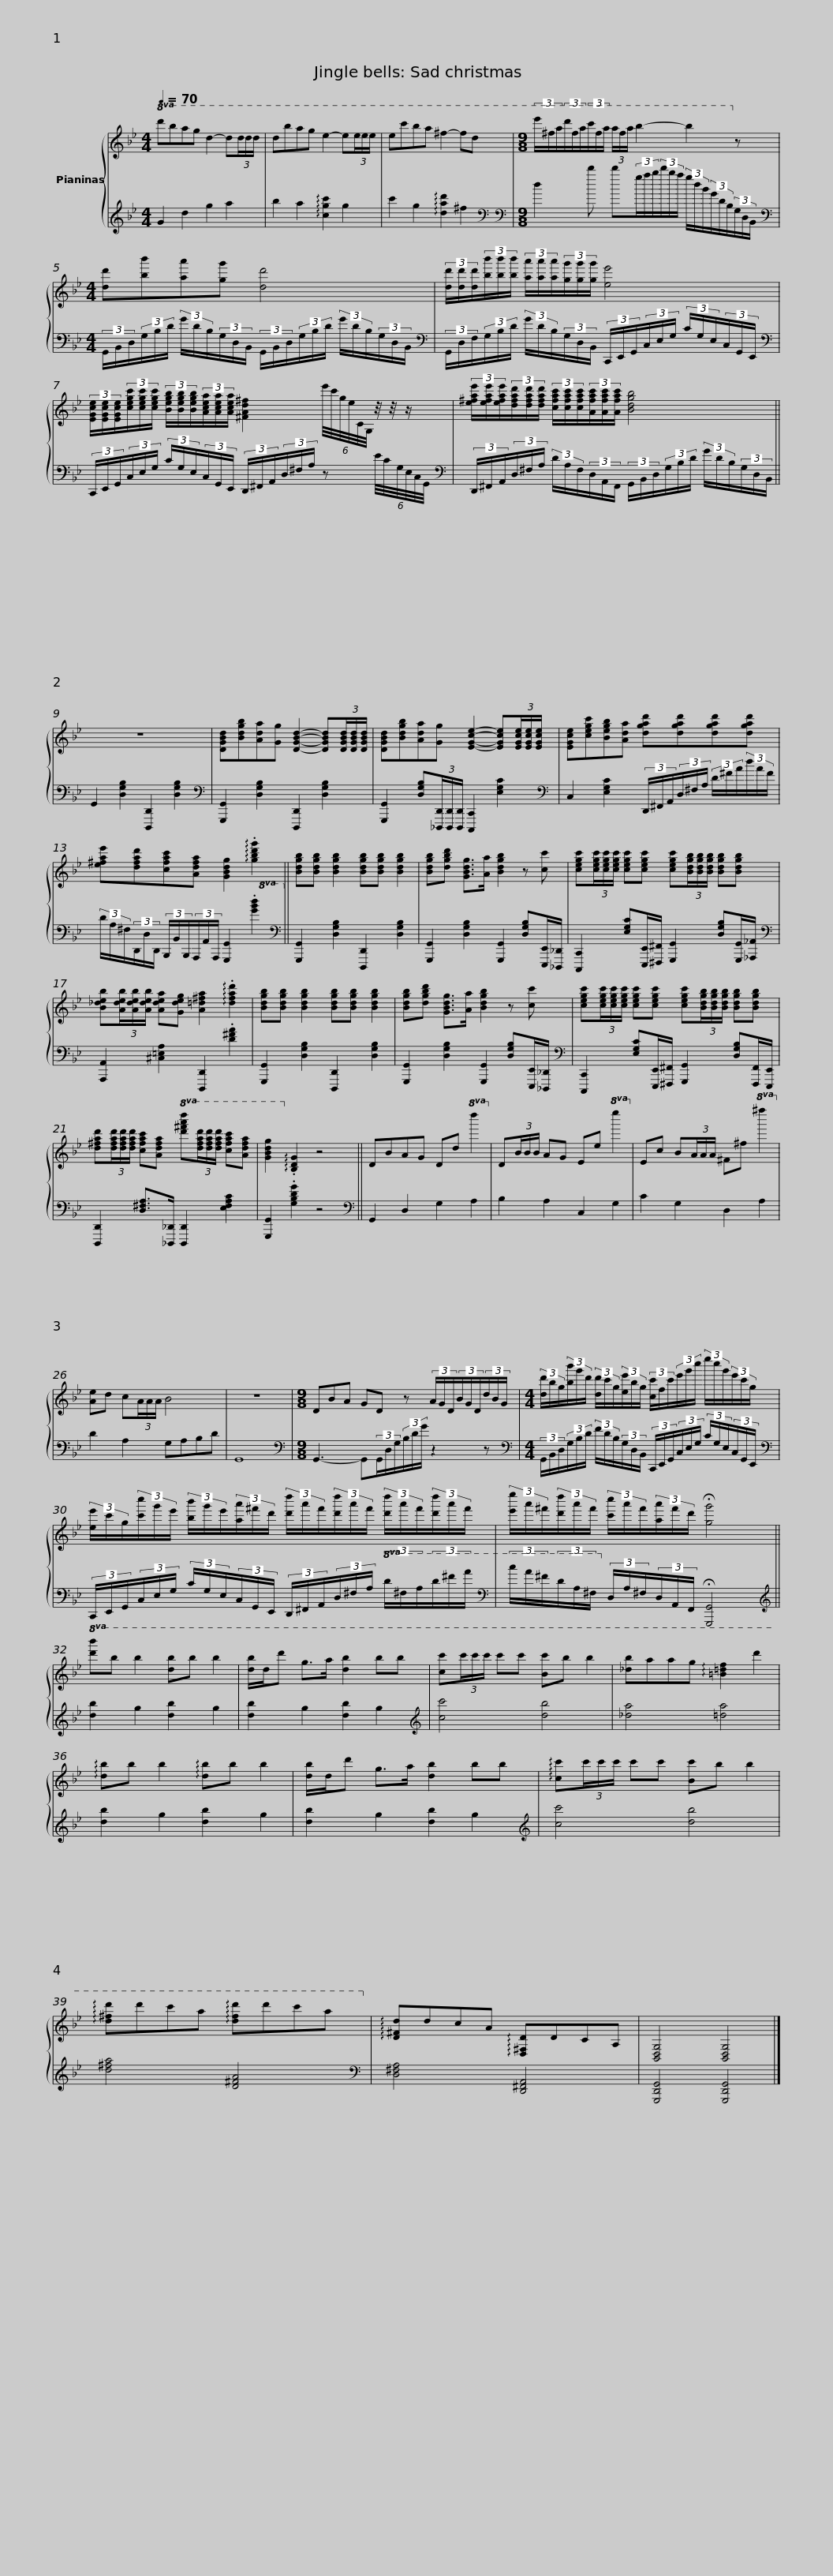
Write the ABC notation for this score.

X:1
%%score { 1 | 2 }
L:1/8
Q:1/4=70
M:4/4
I:linebreak $
K:Bb
V:1 treble
V:2 treble
V:1
!8va(! d'b'a'g' d'2- d'(3d'/d'/d'/ | d'b'a'g' e'2- e'(3e'/e'/e'/ | e'c''b'a' ^f'2- f'd' |$[K:Bb][M:9/8] (3e''/^f'/a'/(3d''/f'/a'/(3c''/f'/a'/ (3a'/f'/a'/ b'2- b'2!8va)! z |$[K:Bb][M:4/4] [dd'][bb'][aa'][gg'] [dd']4 |$ %5
[K:Bb] (3[dd']/[dd']/[dd']/(3[bb']/[bb']/[bb']/ (3[aa']/[aa']/[aa']/(3[gg']/[gg']/[gg']/ [ee']4 |$[K:Bb] (3[EGce]/[EGce]/[EGce]/(3[cegc']/[cegc']/[cegc']/ (3[Begb]/[Begb]/[Begb]/(3[Acea]/[Acea]/[Acea]/ [^FAd^f]2 (6:4:6e'/4c'/4g/4e/4C/4G,/4 z/4 z/4 z/ |$[K:Bb] (3[e^fae']/[efae']/[efae']/(3[dfad']/[dfad']/[dfad']/ (3[cfac']/[cfac']/[cfac']/(3[Afac']/[Afac']/[Afac']/ [Bdgb]4 || z8 |$[K:Bb] [DGBd][Bdgb][Ada][Gg] [DGBd]2- [DGBd](3[DGBd]/[DGBd]/[DGBd]/ | %10
 [DGBd][Bdgb][Ada][Gg] [EGce]2- [EGce](3[EGce]/[EGce]/[EGce]/ |$[K:Bb] [EGce][cegc'][Begb][Ada] [dgad'][dgad'][dgad'][dgad'] | [e^fae'][dfad'][cfac'][Adfa] [GBdg]2 !arpeggio!.[gbd'g']2 ||$[K:Bb] [Bdgb][Bdgb] [Bdgb]2 [Bdgb][Bdgb] [Bdgb]2 | [Bdgb][dgbd'] [GBdg]>[Aa] [Bdgb]2 z [cc'] | %15
 [cegc'](3[cegc']/[cegc']/[cegc']/ [cegc'][cegc'] [cegc'](3[Bdgb]/[Bdgb]/[Bdgb]/ [Bdgb][Bdgb] |$[K:Bb] [B_deb](3[Adeb]/[Adeb]/[Adeb]/ [Adea][Gdeg] [A=d^fa]2 !arpeggio!.[dfad']2 | [Bdgb][Bdgb] [Bdgb]2 [Bdgb][Bdgb] [Bdgb]2 | [Bdgb][dgbd'] [GBdg]>[Aa] [Bdgb]2 z [cc'] |$[K:Bb] [cegc'](3[cegc']/[cegc']/[cegc']/ [cegc'][cegc'] [cegc'](3[Bdgb]/[Bdgb]/[Bdgb]/ [Bdgb][Bdgb] | %20
 [d^fad'](3[dfad']/[dfad']/[dfad']/ [cfac'][Adfa]!8va(! [d'^f'a'd''](3[d'f'a'd'']/[d'f'a'd'']/[d'f'a'd'']/ [c'f'a'c''][ad'f'a'] | [gbd'g']2!8va)! !arpeggio!.[Bdg]2 z4 ||$[K:Bb] DBAG Dd!8va(! d''2!8va)! | D(3B/B/B/ AG Ee!8va(! e''2!8va)! | Ec B(3A/A/A/ ^F^f!8va(! ^f''2!8va)! | %25
 [Ae]d c(3A/A/A/ B4 | z8 |$[K:Bb][M:9/8] DBA GD z (3A/G/D/(3B/G/D/(3d/B/G/ |$[K:Bb][M:4/4] (3[dd']/b/g/(3[bb']/g'/d'/ (3[dd']/c'/g/(3[ee']/b/g/ (3[cc']/f/c'/(3e'/g'/c''/ (3e''/c''/g'/(3e'/c'/g/ |$[K:Bb] (3[ee']/c'/g/(3[c'c'']/g'/e'/ (3[bb']/g'/e'/(3[aa']/^f'/d'/ (3[d'd'']/a'/f'/(3[d'd'']/a'/f'/ (3[d'd'']/a'/f'/(3[d'd'']/a'/f'/ |$ %30
[K:Bb] (3[e'e'']/a'/^f'/(3[d'd'']/a'/f'/ (3[c'c'']/a'/f'/(3[aa']/f'/d'/ !fermata![gg']4 ||!8va(! [d'b']b' b'2 [d'b']b' b'2 | [d'b']/d'/d'' g'>a' [d'b']2 b'b' |$[K:Bb] [c'c''](3c''/c''/c''/ c''c'' [bc'']b' b'2 | [_d'b']a'a'g' !arpeggio![=b=d'f']2 d''2 | %35
 !arpeggio![d'b']b' b'2 !arpeggio![d'b']b' b'2 | [d'b']/d'/d'' g'>a' [d'b']2 b'b' |$[K:Bb] !arpeggio![c'c''](3c''/c''/c''/ c''c'' [bc'']b' b'2 | !arpeggio![d'^f'd'']d''c''a' !arpeggio![d'f'd'']d''c''a'!8va)! | !arpeggio![D^Fd]dcA !arpeggio![D,^F,D]DCA, | %40
 [B,,D,G,]4 [B,,D,G,]4 |] %41
V:2
 G2 d2 g2 a2 | b2 a2 !arpeggio![cgc']2 g2 | c'2 g2 !arpeggio![dad']2 ^f2 |$[K:Bb][M:9/8][K:bass][K:bass] d2 d' d'(3g/a/b/(3d'/b/a/ (3g/d/B/(3G/D/B,/(3G,/D,/B,,/ |$[K:Bb][M:4/4][K:bass] (3G,,/B,,/D,/(3G,/B,/D/ (3G/D/B,/(3G,/D,/B,,/ (3G,,/B,,/D,/(3G,/B,/D/ (3G/D/B,/(3G,/D,/B,,/ |$ %5
[K:Bb][K:bass] (3G,,/D,/F,/(3G,/B,/D/ (3G/D/B,/(3G,/D,/B,,/ (3C,,/E,,/G,,/(3C,/E,/G,/ (3C/G,/E,/(3C,/G,,/E,,/ |$[K:Bb][K:bass] (3C,,/E,,/G,,/(3C,/E,/G,/ (3C/G,/E,/(3C,/G,,/E,,/ (3D,,/^F,,/A,,/(3D,/^F,/A,/ z (6:4:6E/4C/4G,/4E,/4C,/4G,,/4 |$[K:Bb][K:bass] (3D,,/^F,,/A,,/(3D,/^F,/A,/ (3D/A,/F,/(3D,/A,,/F,,/ (3G,,/B,,/D,/(3G,/B,/D/ (3G/D/B,/(3G,/D,/B,,/ || G,,2 [D,G,B,]2 [D,,,D,,]2 [D,G,B,]2 |$[K:Bb][K:bass] [G,,,G,,]2 [D,G,B,]2 [D,,,D,,]2 [D,G,B,]2 | %10
 [G,,,G,,]2 [D,G,B,](3[_D,,,D,,]/[D,,,D,,]/[D,,,D,,]/ [C,,,C,,]2 [E,G,C]2 |$[K:Bb][K:bass] C,2 [E,G,C]2 (3D,,/^F,,/A,,/(3D,/^F,/A,/ (3D/^F/A/(3d/A/F/ | (3D/A,/^F,/(3D,,/D,/D,,/ (3B,,,/B,,/B,,,/(3A,,,/A,,/A,,,/ [G,,,G,,]2!8va(! .[GBd]2!8va)! ||$[K:Bb][K:bass] [G,,,G,,]2 [D,G,B,]2 [D,,,D,,]2 [D,G,B,]2 | [G,,,G,,]2 [D,G,B,]2 [G,,,G,,]2 [D,G,B,][E,,,E,,]/[_D,,,_D,,]/ | %15
 [C,,,C,,]2 [E,G,C][E,,,E,,]/[^F,,,^F,,]/ [G,,,G,,]2 [D,G,B,][G,,,G,,]/[_A,,,_A,,]/ |$[K:Bb][K:bass] [A,,,A,,]2 [^C,=E,A,]2 [D,,,D,,]2 .[D^FA]2 | [G,,,G,,]2 [D,G,B,]2 [D,,,D,,]2 [D,G,B,]2 | [G,,,G,,]2 [D,G,B,]2 [G,,,G,,]2 [D,G,B,][E,,,E,,]/[_D,,,_D,,]/ |$[K:Bb][K:bass] [C,,,C,,]2 [E,G,C][E,,,E,,]/[^F,,,^F,,]/ [G,,,G,,]2 [D,G,B,][F,,,F,,]/[E,,,E,,]/ | %20
 [D,,,D,,]2 [D,^F,A,]>[_D,,,_D,,] [D,,,D,,]2 [E,F,A,C]2 | [G,,,G,,]2 .[G,B,DG]2 z4 ||$[K:Bb][K:bass] G,,2 D,2 G,2 A,2 | B,2 A,2 C,2 G,2 | C2 G,2 D,2 A,2 | %25
 D2 A,2 G,A,B,D | G,,8 |$[K:Bb][M:9/8][K:bass] G,,3- G,,(3G,,/D,/G,/(3B,/D/G/ z2 z |$[K:Bb][M:4/4][K:bass] (3G,,/B,,/D,/(3G,/B,/D/ (3F/D/B,/(3G,/D,/B,,/ (3C,,/E,,/G,,/(3C,/E,/G,/ (3C/G,/E,/(3C,/G,,/E,,/ |$[K:Bb][K:bass] (3C,,/E,,/G,,/(3C,/E,/G,/ (3C/G,/E,/(3C,/G,,/E,,/ (3D,,/^F,,/A,,/(3D,/^F,/A,/!8va(! (3D/^F/A/(3d/^f/a/ |$ %30
[K:Bb][K:bass] (3c'/a/^f/(3d/A/^F/!8va)! (3D/A,/^F,/(3D,/A,,/F,,/ !fermata![G,,,G,,]4 ||[K:treble] [db]2 g2 [db]2 g2 | [db]2 g2 [db]2 g2 |$[K:Bb][K:treble] [cc']4 [db]4 | [_da]4 [=da]4 | %35
 [db]2 g2 [db]2 g2 | [db]2 g2 [db]2 g2 |$[K:Bb][K:treble] [cc']4 [db]4 | [d^fa]4 [D^FA]4 |[K:bass] [D,^F,A,]4 [D,,^F,,A,,]4 | %40
 [G,,,D,,G,,]4 [G,,,D,,G,,]4 |] %41
